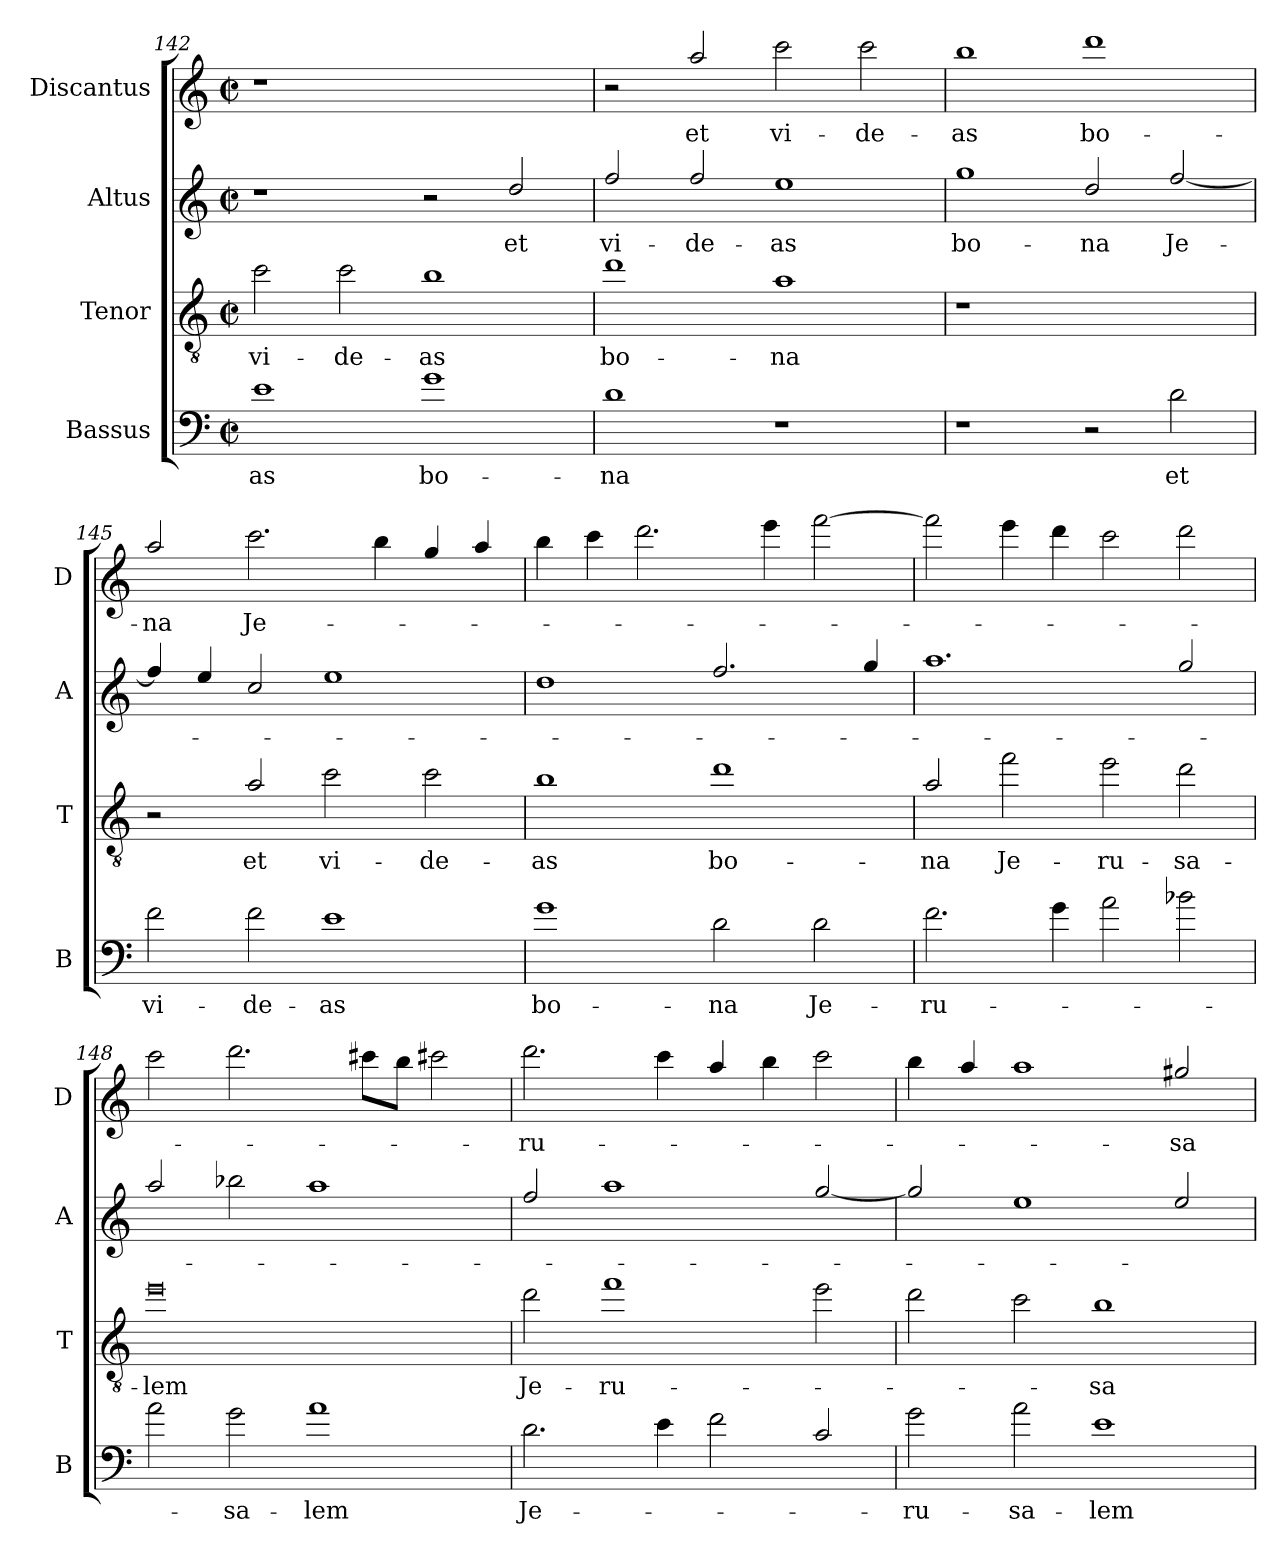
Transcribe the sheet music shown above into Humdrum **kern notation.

**kern	**text	**kern	**text	**kern	**text	**kern	**text
*part4	*part4	*part3	*part3	*part2	*part2	*part1	*part1
*staff4	*staff4	*staff3	*staff3	*staff2	*staff2	*staff1	*staff1
*I"Bassus	*	*I"Tenor	*	*I"Altus	*	*I"Discantus	*
*I'B	*	*I'T	*	*I'A	*	*I'D	*
*clefF4	*	*clefGv2	*	*clefG2	*	*clefG2	*
*ITrd7c12	*	*ITrd7c12	*	*ITrd7c12	*	*ITrd7c12	*
*k[]	*	*k[]	*	*k[]	*	*k[]	*
*C:	*	*C:	*	*C:	*	*C:	*
*M2/2	*	*M2/2	*	*M2/2	*	*M2/2	*
*met(c|)	*	*met(c|)	*	*met(c|)	*	*met(c|)	*
=142	=142	=142	=142	=142	=142	=142	=142
!	!LO:LY:b	!	!LO:LY:b	!	!	!	!
1E	-as	2c\	vi-	1r	.	1r	.
!	!	!	!LO:LY:b	!	!	!	!
.	.	2c\	-de-	.	.	.	.
!	!LO:LY:b	!	!LO:LY:b	!	!	!	!
1G	bo-	1B	-as	2r	.	1ryy	.
!	!	!	!	!	!LO:LY:b	!	!
.	.	.	.	2d/	et	.	.
!!LO:LB:g=z
=143	=143	=143	=143	=143	=143	=143	=143
!	!LO:LY:b	!	!LO:LY:b	!	!LO:LY:b	!	!
1D	-na	1d	bo-	2f/	vi-	2r	.
!	!	!	!	!	!LO:LY:b	!	!LO:LY:b
.	.	.	.	2f/	-de-	2a/	et
!	!	!	!LO:LY:b	!	!LO:LY:b	!	!LO:LY:b
1r	.	1A	-na	1e	-as	2cc\	vi-
!	!	!	!	!	!	!	!LO:LY:b
.	.	.	.	.	.	2cc\	-de-
=144	=144	=144	=144	=144	=144	=144	=144
!	!	!	!	!	!LO:LY:b	!	!LO:LY:b
1r	.	1r	.	1g	bo-	1b	-as
!	!	!	!	!	!LO:LY:b	!	!LO:LY:b
2r	.	1ryy	.	2d/	-na	1dd	bo-
!	!LO:LY:b	!	!	!	!LO:LY:b	!	!
2D\	et	.	.	[2f/	Je-	.	.
=145	=145	=145	=145	=145	=145	=145	=145
!	!LO:LY:b	!	!	!	!	!	!LO:LY:b
2F\	vi-	2r	.	4f/]	.	2a/	-na
.	.	.	.	4e/	.	.	.
!	!LO:LY:b	!	!LO:LY:b	!	!	!	!LO:LY:b
2F\	-de-	2A/	et	2c/	.	2.cc\	Je-
!	!LO:LY:b	!	!LO:LY:b	!	!	!	!
1E	-as	2c\	vi-	1e	.	.	.
.	.	.	.	.	.	4b\	.
!	!	!	!LO:LY:b	!	!	!	!
.	.	2c\	-de-	.	.	4g/	.
.	.	.	.	.	.	4a/	.
=146	=146	=146	=146	=146	=146	=146	=146
!	!LO:LY:b	!	!LO:LY:b	!	!	!	!
1G	bo-	1B	-as	1d	.	4b\	.
.	.	.	.	.	.	4cc\	.
.	.	.	.	.	.	2.dd\	.
!	!LO:LY:b	!	!LO:LY:b	!	!	!	!
2D\	-na	1d	bo-	2.f/	.	.	.
.	.	.	.	.	.	4ee\	.
!	!LO:LY:b	!	!	!	!	!	!
2D\	Je-	.	.	.	.	[2ff\	.
.	.	.	.	4g/	.	.	.
=147	=147	=147	=147	=147	=147	=147	=147
!	!LO:LY:b	!	!LO:LY:b	!	!	!	!
2.F\	-ru-	2A/	-na	1.a	.	2ff\]	.
!	!	!	!LO:LY:b	!	!	!	!
.	.	2f\	Je-	.	.	4ee\	.
4G\	.	.	.	.	.	4dd\	.
!	!	!	!LO:LY:b	!	!	!	!
2A\	.	2e\	-ru-	.	.	2cc\	.
!	!	!	!LO:LY:b	!	!	!	!
2B-X\	.	2d\	-sa-	2g/	.	2dd\	.
!!LO:LB:g=z
=148	=148	=148	=148	=148	=148	=148	=148
!	!	!	!LO:LY:b	!	!	!	!
2A\	.	0e	-lem	2a/	.	2cc\	.
!	!LO:LY:b	!	!	!	!	!	!
2G\	-sa-	.	.	2b-X\	.	2.dd\	.
!	!LO:LY:b	!	!	!	!	!	!
1A	-lem	.	.	1a	.	.	.
.	.	.	.	.	.	8cc#X\L	.
.	.	.	.	.	.	8b\J	.
.	.	.	.	.	.	2cc#X\	.
=149	=149	=149	=149	=149	=149	=149	=149
!	!LO:LY:b	!	!LO:LY:b	!	!	!	!LO:LY:b
2.D\	Je-	2d\	Je-	2f/	.	2.dd\	-ru-
!	!	!	!LO:LY:b	!	!	!	!
.	.	1f	-ru-	1a	.	.	.
4E\	.	.	.	.	.	4cc\	.
2F\	.	.	.	.	.	4a/	.
.	.	.	.	.	.	4b\	.
2C/	.	2e\	.	[2g/	.	2cc\	.
=150	=150	=150	=150	=150	=150	=150	=150
!	!LO:LY:b	!	!	!	!	!	!
2G\	-ru-	2d\	.	2g/]	.	4b\	.
.	.	.	.	.	.	4a/	.
!	!LO:LY:b	!	!	!	!	!	!
2A\	-sa-	2c\	.	1e	.	1a	.
!	!LO:LY:b	!	!LO:LY:b	!	!	!	!
1E	-lem	1B	-sa-	.	.	.	.
!	!	!	!	!	!	!	!LO:LY:b
.	.	.	.	2e/	.	2g#X/	-sa-
=	=	=	=	=	=	=	=
*-	*-	*-	*-	*-	*-	*-	*-
